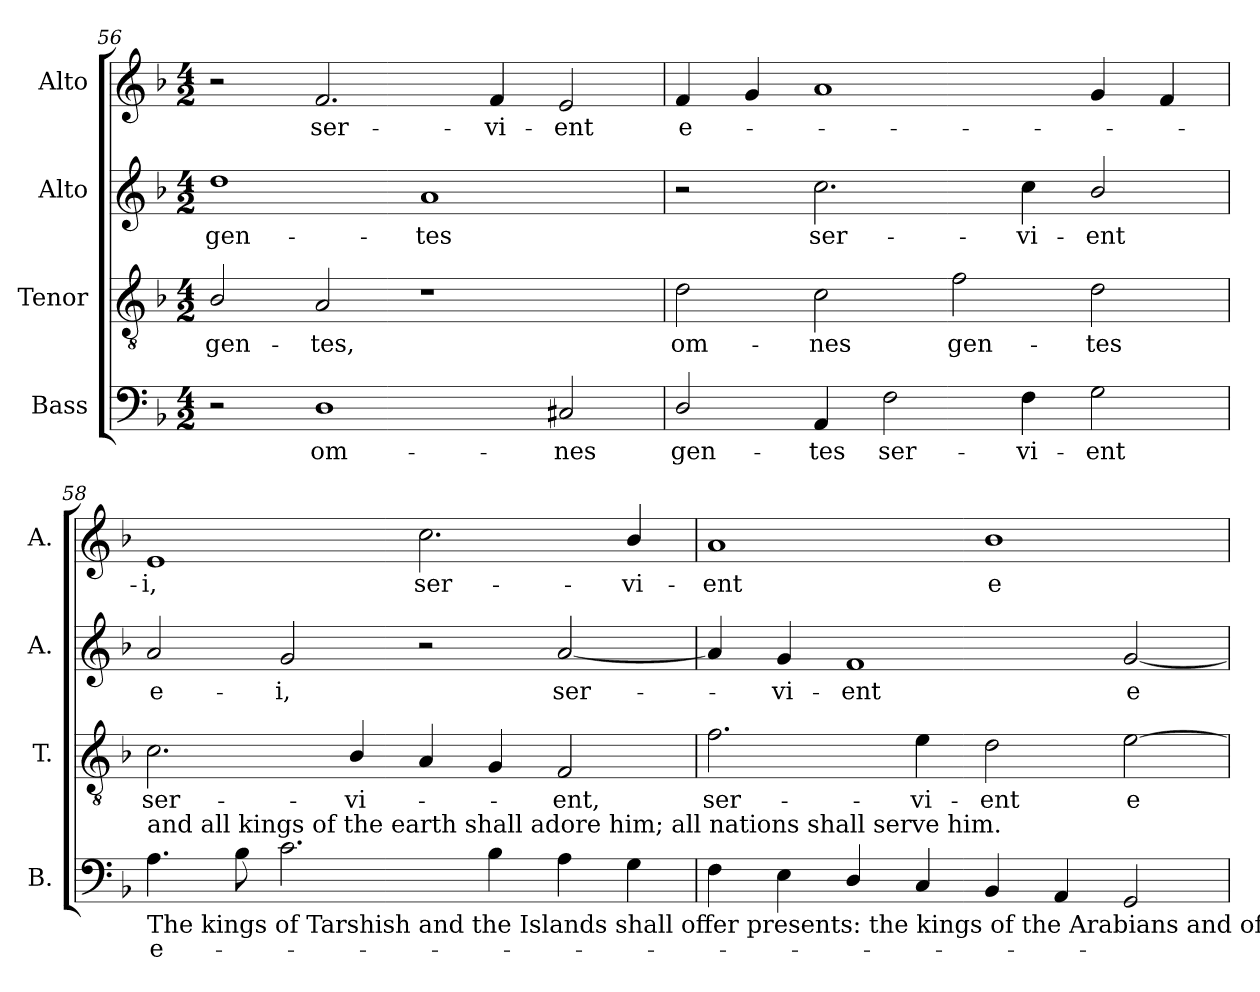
**kern	**text	**kern	**text	**kern	**text	**kern	**text
*part4	*part4	*part3	*part3	*part2	*part2	*part1	*part1
*staff4	*staff4	*staff3	*staff3	*staff2	*staff2	*staff1	*staff1
*I"Bass	*	*I"Tenor	*	*I"Alto	*	*I"Alto	*
*I'B.	*	*I'T.	*	*I'A.	*	*I'A.	*
*clefF4	*	*clefGv2	*	*clefG2	*	*clefG2	*
*	*	*ITrd7c12	*	*	*	*	*
*k[b-]	*	*k[b-]	*	*k[b-]	*	*k[b-]	*
*F:	*	*F:	*	*F:	*	*F:	*
*M4/2	*	*M4/2	*	*M4/2	*	*M4/2	*
=56	=56	=56	=56	=56	=56	=56	=56
!	!	!	!LO:LY:b:color=#000000	!	!	!	!
!	!	!	!	!	!LO:LY:b:color=#000000	!	!
2r	.	2BB-i/	gen-	1ddi	gen-	2r	.
!	!LO:LY:b:color=#000000	!	!	!	!	!	!
!	!	!	!LO:LY:b:color=#000000	!	!	!	!
!	!	!	!	!	!	!	!LO:LY:b:color=#000000
1Di	om-	2AAi/	-tes,	.	.	2.fi/	ser-
!	!	!	!	!	!LO:LY:b:color=#000000	!	!
.	.	1r	.	1ai	-tes	.	.
!	!	!	!	!	!	!	!LO:LY:b:color=#000000
.	.	.	.	.	.	4fi/	-vi-
!	!LO:LY:b:color=#000000	!	!	!	!	!	!
!	!	!	!	!	!	!	!LO:LY:b:color=#000000
2C#Xi/	-nes	.	.	.	.	2ei/	-ent
=57	=57	=57	=57	=57	=57	=57	=57
!	!LO:LY:b:color=#000000	!	!	!	!	!	!
!	!	!	!LO:LY:b:color=#000000	!	!	!	!
!	!	!	!	!	!	!	!LO:LY:b:color=#000000
2Di/	gen-	2Di\	om-	2r	.	4fi/	e-
.	.	.	.	.	.	4gi/	.
!	!LO:LY:b:color=#000000	!	!	!	!	!	!
!	!	!	!LO:LY:b:color=#000000	!	!	!	!
!	!	!	!	!	!LO:LY:b:color=#000000	!	!
4AAi/	-tes	2Ci\	-nes	2.cci\	ser-	1ai	.
!	!LO:LY:b:color=#000000	!	!	!	!	!	!
2Fi\	ser-	.	.	.	.	.	.
!	!	!	!LO:LY:b:color=#000000	!	!	!	!
.	.	2Fi\	gen-	.	.	.	.
!	!LO:LY:b:color=#000000	!	!	!	!	!	!
!	!	!	!	!	!LO:LY:b:color=#000000	!	!
4Fi\	-vi-	.	.	4cci\	-vi-	.	.
!	!LO:LY:b:color=#000000	!	!	!	!	!	!
!	!	!	!LO:LY:b:color=#000000	!	!	!	!
!	!	!	!	!	!LO:LY:b:color=#000000	!	!
2Gi\	-ent	2Di\	-tes	2b-i/	-ent	4gi/	.
.	.	.	.	.	.	4fi/	.
!!LO:LB:g=z
=58	=58	=58	=58	=58	=58	=58	=58
!	!LO:LY:b:color=#000000	!	!	!	!	!	!
!	!	!	!LO:LY:b:color=#000000	!	!	!	!
!	!	!	!	!	!LO:LY:b:color=#000000	!	!
!LO:TX:b:t=The kings of Tarshish and the Islands shall offer presents&colon; the kings of the Arabians and of Saba shall bring gifts to the Lord God&colon;	!	!	!	!	!	!	!
!LO:TX:t=and all kings of the earth shall adore him; all nations shall serve him.	!	!	!	!	!	!	!
!	!	!	!	!	!	!	!LO:LY:b:color=#000000
4.Ai\	e-	2.Ci\	ser-	2ai/	e-	1ei	-i,
8B-i\	.	.	.	.	.	.	.
!	!	!	!	!	!LO:LY:b:color=#000000	!	!
2.ci\	.	.	.	2gi/	-i,	.	.
!	!	!	!LO:LY:b:color=#000000	!	!	!	!
.	.	4BB-i/	-vi-	.	.	.	.
!	!	!	!	!	!	!	!LO:LY:b:color=#000000
.	.	4AAi/	.	2r	.	2.cci\	ser-
4B-i\	.	4GGi/	.	.	.	.	.
!	!	!	!LO:LY:b:color=#000000	!	!	!	!
!	!	!	!	!	!LO:LY:b:color=#000000	!	!
4Ai\	.	2FFi/	-ent,	[2ai/	ser-	.	.
!	!	!	!	!	!	!	!LO:LY:b:color=#000000
4Gi\	.	.	.	.	.	4b-i/	-vi-
=59	=59	=59	=59	=59	=59	=59	=59
!	!	!	!LO:LY:b:color=#000000	!	!	!	!
!	!	!	!	!	!	!	!LO:LY:b:color=#000000
4Fi\	.	2.Fi\	ser-	4ai/]	.	1ai	-ent
!	!	!	!	!	!LO:LY:b:color=#000000	!	!
4Ei\	.	.	.	4gi/	-vi-	.	.
!	!	!	!	!	!LO:LY:b:color=#000000	!	!
4Di/	.	.	.	1fi	-ent	.	.
!	!	!	!LO:LY:b:color=#000000	!	!	!	!
4Ci/	.	4Ei\	-vi-	.	.	.	.
!	!	!	!LO:LY:b:color=#000000	!	!	!	!
!	!	!	!	!	!	!	!LO:LY:b:color=#000000
4BB-i/	.	2Di\	-ent	.	.	1b-i	e-
4AAi/	.	.	.	.	.	.	.
!	!	!	!LO:LY:b:color=#000000	!	!	!	!
!	!	!	!	!	!LO:LY:b:color=#000000	!	!
2GGi/	.	[2Ei\	e-	[2gi/	e-	.	.
=	=	=	=	=	=	=	=
*-	*-	*-	*-	*-	*-	*-	*-
